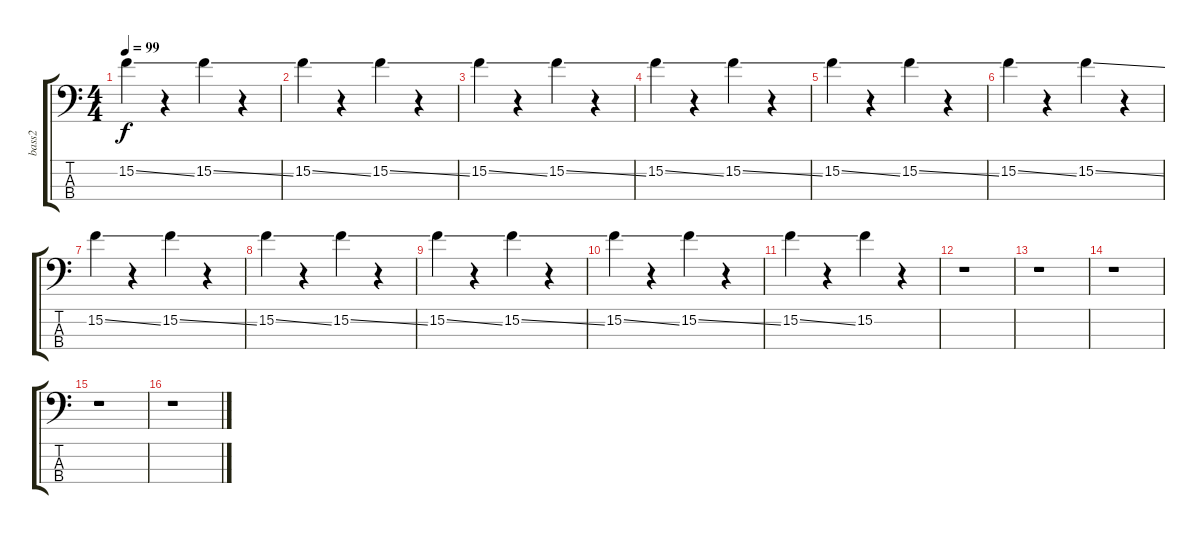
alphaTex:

\track ("bass2" "bass2") {instrument fretlessbass}
\staff {score tabs}
\tuning (G2 D2 A1 D1) {hide}
\ts (4 4)
\tempo 99
\clef f4
\ks c
15.2{ss}.4{dy f instrument fretlessbass} r.4 15.2{ss}.4 r.4 |
15.2{ss}.4 r.4 15.2{ss}.4 r.4 |
15.2{ss}.4 r.4 15.2{ss}.4 r.4 |
15.2{ss}.4 r.4 15.2{ss}.4 r.4 |
15.2{ss}.4 r.4 15.2{ss}.4 r.4 |
15.2{ss}.4 r.4 15.2{ss}.4 r.4 |
15.2{ss}.4 r.4 15.2{ss}.4 r.4 |
15.2{ss}.4 r.4 15.2{ss}.4 r.4 |
15.2{ss}.4 r.4 15.2{ss}.4 r.4 |
15.2{ss}.4 r.4 15.2{ss}.4 r.4 |
15.2{ss}.4 r.4 15.2.4 r.4 |
r.1 |
r.1 |
r.1 |
r.1 |
r.1
